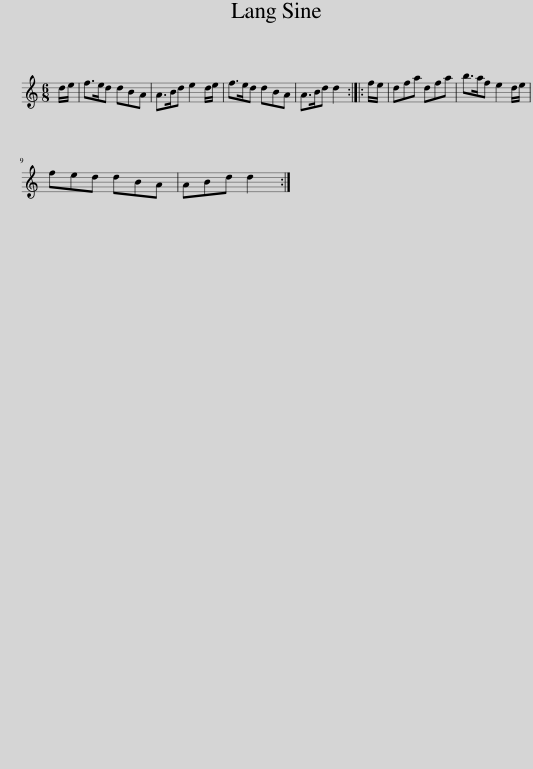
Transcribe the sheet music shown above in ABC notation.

X:1
L:1/8
M:6/8
I:linebreak $
K:C
V:1 treble
V:1
 d/e/ | f>ed dBA | A>Bd e2 d/e/ | f>ed dBA | A>Bd d2 :: %5
 f/e/ | dfa dfa | b>af e2 d/e/ |$ fed dBA | ABd d2 :| %10
